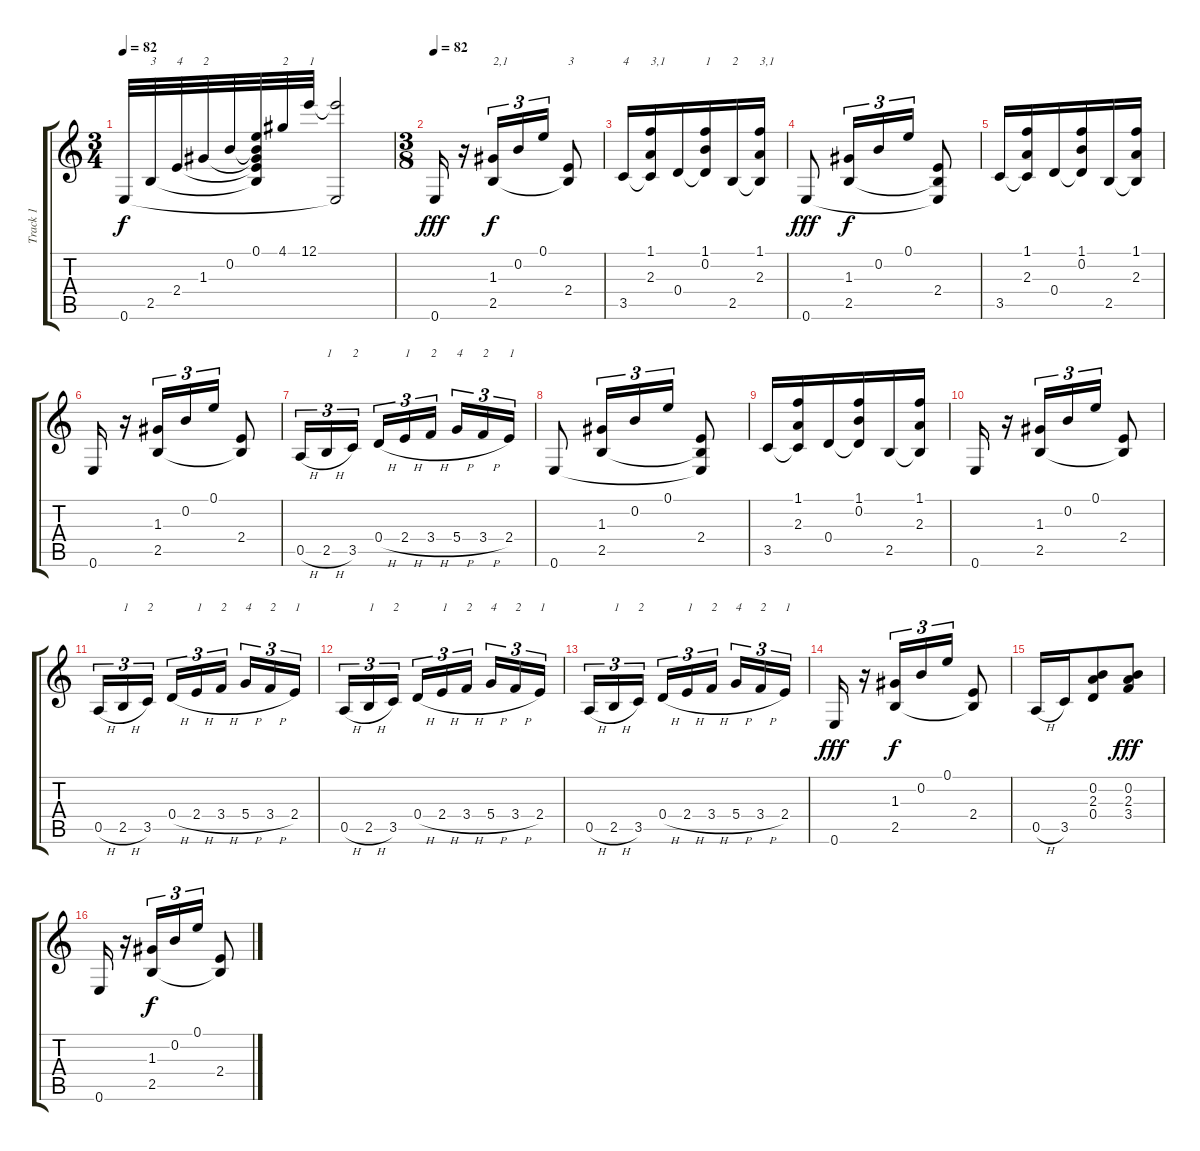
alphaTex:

\track ("Track 1" "Track 1") {instrument acousticguitarnylon}
\staff {score tabs}
\tuning (E4 B3 G3 D3 A2 E2) {hide}
\ts (3 4)
\tempo 82
\tempo 50
\tempo 82
\clef g2
\ks c
0.6.32{dy f instrument acousticguitarnylon} 2.5.32{txt "3"} 2.4.32{txt "4"} 1.3.32{txt "2"} 0.2.32 (0.1 0.2{t} 1.3{t} 2.4{t} 2.5{t}).32 4.1.32{txt "2"} 12.1.32{txt "1"} (12.1{t} 0.6{t}).2 |
\ts (3 8)
\tempo 82
0.6.16{dy fff} r.16 (1.3 2.5).16{tu (3 2) txt "2,1" dy f} 0.2.16{tu (3 2)} 0.1.16{tu (3 2)} (2.4 2.5{t}).8{txt "3"} |
3.5.16{txt "4"} (1.1 2.3 3.5{t}).16{txt "3,1"} 0.4.16 (1.1 0.2 0.4{t}).16{txt "1"} 2.5.16{txt "2"} (1.1 2.3 2.5{t}).16{txt "3,1"} |
0.6.8{dy fff} (1.3 2.5).16{tu (3 2) dy f} 0.2.16{tu (3 2)} 0.1.16{tu (3 2)} (2.4 2.5{t} 0.6{t}).8 |
3.5.16 (1.1 2.3 3.5{t}).16 0.4.16 (1.1 0.2 0.4{t}).16 2.5.16 (1.1 2.3 2.5{t}).16 |
0.6.16 r.16 (1.3 2.5).16{tu (3 2)} 0.2.16{tu (3 2)} 0.1.16{tu (3 2)} (2.4 2.5{t}).8 |
0.5{h}.16{tu (3 2)} 2.5{h}.16{tu (3 2) txt "1"} 3.5.16{tu (3 2) txt "2"} 0.4{h}.16{tu (3 2)} 2.4{h}.16{tu (3 2) txt "1"} 3.4{h}.16{tu (3 2) txt "2"} 5.4{h}.16{tu (3 2) txt "4"} 3.4{h}.16{tu (3 2) txt "2"} 2.4.16{tu (3 2) txt "1"} |
0.6.8 (1.3 2.5).16{tu (3 2)} 0.2.16{tu (3 2)} 0.1.16{tu (3 2)} (2.4 2.5{t} 0.6{t}).8 |
3.5.16 (1.1 2.3 3.5{t}).16 0.4.16 (1.1 0.2 0.4{t}).16 2.5.16 (1.1 2.3 2.5{t}).16 |
0.6.16 r.16 (1.3 2.5).16{tu (3 2)} 0.2.16{tu (3 2)} 0.1.16{tu (3 2)} (2.4 2.5{t}).8 |
0.5{h}.16{tu (3 2)} 2.5{h}.16{tu (3 2) txt "1"} 3.5.16{tu (3 2) txt "2"} 0.4{h}.16{tu (3 2)} 2.4{h}.16{tu (3 2) txt "1"} 3.4{h}.16{tu (3 2) txt "2"} 5.4{h}.16{tu (3 2) txt "4"} 3.4{h}.16{tu (3 2) txt "2"} 2.4.16{tu (3 2) txt "1"} |
0.5{h}.16{tu (3 2)} 2.5{h}.16{tu (3 2) txt "1"} 3.5.16{tu (3 2) txt "2"} 0.4{h}.16{tu (3 2)} 2.4{h}.16{tu (3 2) txt "1"} 3.4{h}.16{tu (3 2) txt "2"} 5.4{h}.16{tu (3 2) txt "4"} 3.4{h}.16{tu (3 2) txt "2"} 2.4.16{tu (3 2) txt "1"} |
0.5{h}.16{tu (3 2)} 2.5{h}.16{tu (3 2) txt "1"} 3.5.16{tu (3 2) txt "2"} 0.4{h}.16{tu (3 2)} 2.4{h}.16{tu (3 2) txt "1"} 3.4{h}.16{tu (3 2) txt "2"} 5.4{h}.16{tu (3 2) txt "4"} 3.4{h}.16{tu (3 2) txt "2"} 2.4.16{tu (3 2) txt "1"} |
0.6.16{dy fff} r.16 (1.3 2.5).16{tu (3 2) dy f} 0.2.16{tu (3 2)} 0.1.16{tu (3 2)} (2.4 2.5{t}).8 |
0.5{h}.16 3.5.16 (0.2 2.3 0.4).8 (0.2 2.3 3.4).8{dy fff} |
0.6.16 r.16 (1.3 2.5).16{tu (3 2) dy f} 0.2.16{tu (3 2)} 0.1.16{tu (3 2)} (2.4 2.5{t}).8
